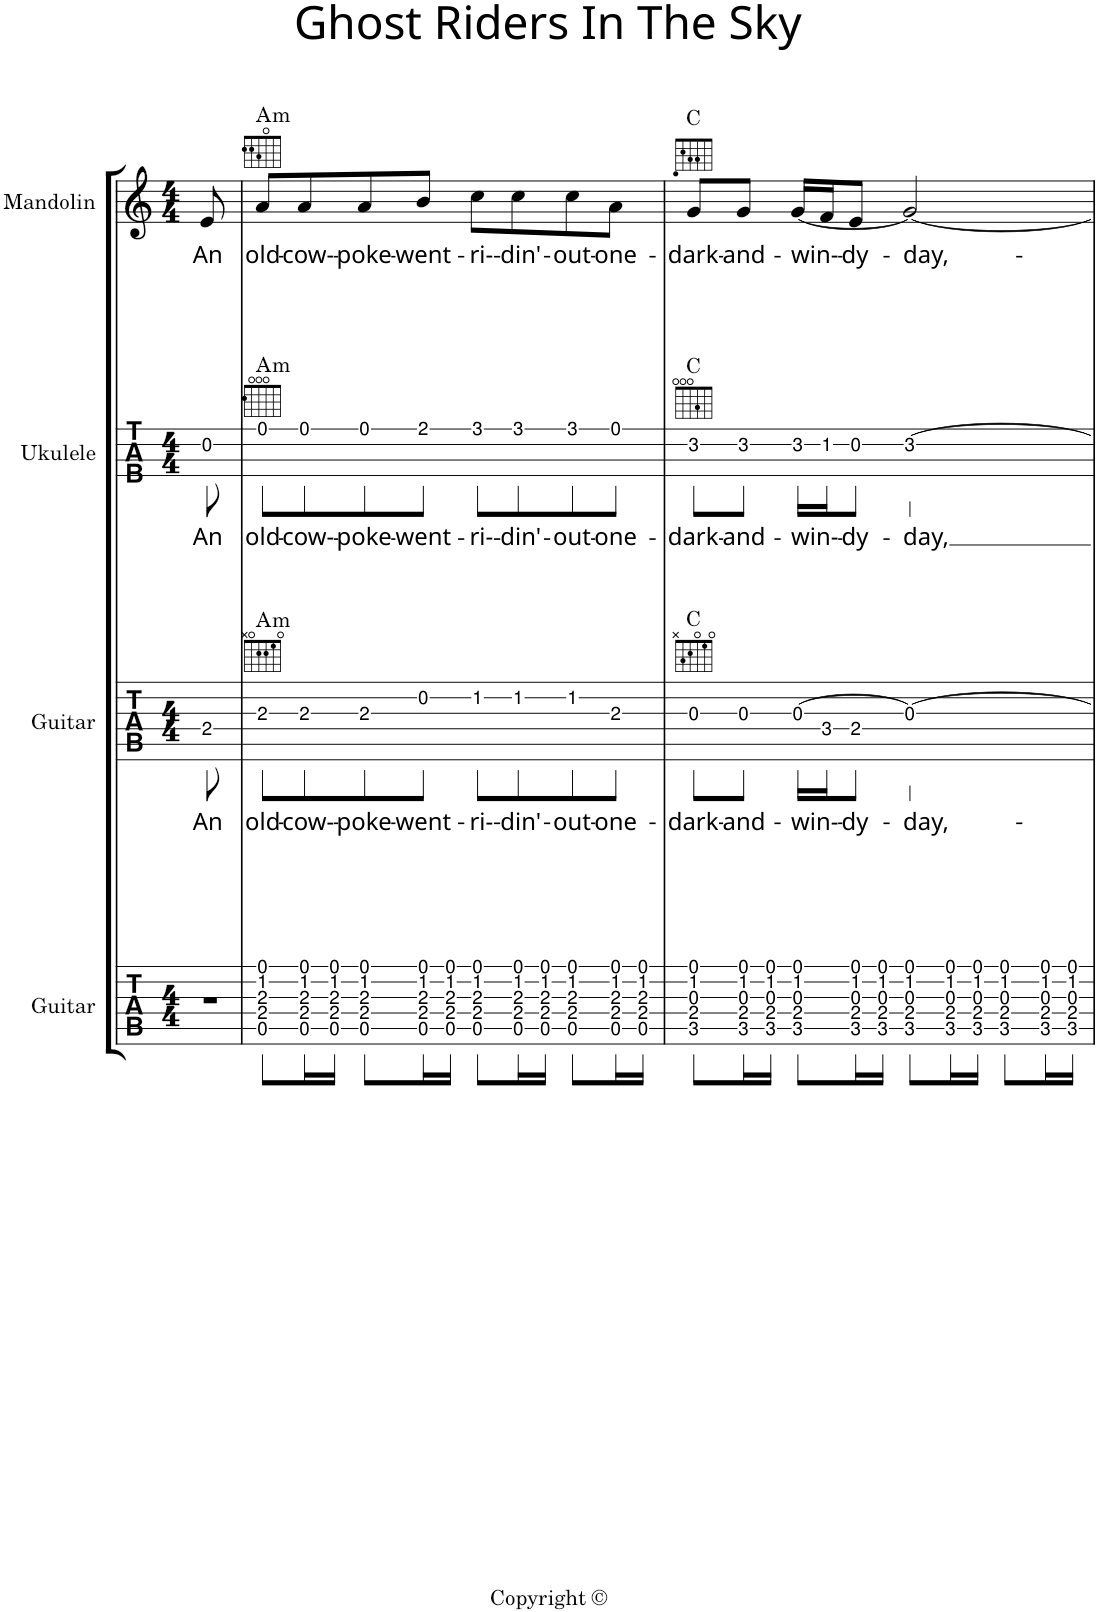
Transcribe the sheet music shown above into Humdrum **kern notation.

**kern	**kern	**text	**harte	**kern	**text	**harte	**kern	**text	**harte
*part4	*part3	*part3	*part3	*part2	*part2	*part2	*part1	*part1	*part1
*staff4	*staff3	*staff3	*	*staff2	*staff2	*	*staff1	*staff1	*
*I"Guitar	*I"Guitar	*	*	*I"Ukulele	*	*	*I"Mandolin	*	*
*stria6	*stria6	*	*	*stria4	*	*	*	*	*
*	*	*	*	*	*	*	*clefG2	*	*
*k[]	*k[]	*	*	*k[]	*	*	*k[]	*	*
*M4/4	*M4/4	*	*	*M4/4	*	*	*M4/4	*	*
=	=	=	=	=	=	=	=	=	=
!	!	!LO:LY:b	!	!	!LO:LY:b	!	!	!LO:LY:b	!
1r	8E\	An	.	8e\	An	.	8e/	An	.
.	2..ryy	.	.	2..ryy	.	.	2..ryy	.	.
=1	=1	=1	=1	=1	=1	=1	=1	=1	=1
*stria6	*stria6	*	*	*stria4	*	*	*	*	*
!	!	!LO:LY:b	!LO:H:kt=m	!	!LO:LY:b	!LO:H:kt=m	!	!LO:LY:b	!LO:H:kt=m
8AA\ 8E\ 8A\ 8c\ 8e\L	8A\L	old-	A:min	8a\L	old-	A:min	8a/L	old-	A:min
!	!	!LO:LY:b	!	!	!LO:LY:b	!	!	!LO:LY:b	!
16AA\ 16E\ 16A\ 16c\ 16e\L	8A\	-cow--	.	8a\	-cow--	.	8a/	-cow--	.
16AA\ 16E\ 16A\ 16c\ 16e\JJ	.	.	.	.	.	.	.	.	.
!	!	!LO:LY:b	!	!	!LO:LY:b	!	!	!LO:LY:b	!
8AA\ 8E\ 8A\ 8c\ 8e\L	8A\	-poke-	.	8a\	-poke-	.	8a/	-poke-	.
!	!	!LO:LY:b	!	!	!LO:LY:b	!	!	!LO:LY:b	!
16AA\ 16E\ 16A\ 16c\ 16e\L	8B\J	-went-	.	8b\J	-went-	.	8b/J	-went-	.
16AA\ 16E\ 16A\ 16c\ 16e\JJ	.	.	.	.	.	.	.	.	.
!	!	!LO:LY:b	!	!	!LO:LY:b	!	!	!LO:LY:b	!
8AA\ 8E\ 8A\ 8c\ 8e\L	8c\L	-ri--	.	8cc\L	-ri--	.	8cc\L	-ri--	.
!	!	!LO:LY:b	!	!	!LO:LY:b	!	!	!LO:LY:b	!
16AA\ 16E\ 16A\ 16c\ 16e\L	8c\	-din'-	.	8cc\	-din'-	.	8cc\	-din'-	.
16AA\ 16E\ 16A\ 16c\ 16e\JJ	.	.	.	.	.	.	.	.	.
!	!	!LO:LY:b	!	!	!LO:LY:b	!	!	!LO:LY:b	!
8AA\ 8E\ 8A\ 8c\ 8e\L	8c\	-out-	.	8cc\	-out-	.	8cc\	-out-	.
!	!	!LO:LY:b	!	!	!LO:LY:b	!	!	!LO:LY:b	!
16AA\ 16E\ 16A\ 16c\ 16e\L	8A\J	-one-	.	8a\J	-one-	.	8a\J	-one-	.
16AA\ 16E\ 16A\ 16c\ 16e\JJ	.	.	.	.	.	.	.	.	.
=2	=2	=2	=2	=2	=2	=2	=2	=2	=2
!	!	!LO:LY:b	!	!	!LO:LY:b	!	!	!LO:LY:b	!
8C\ 8E\ 8G\ 8c\ 8e\L	8G\L	-dark-	C:maj	8g\L	-dark-	C:maj	8g/L	-dark-	C:maj
!	!	!LO:LY:b	!	!	!LO:LY:b	!	!	!LO:LY:b	!
16C\ 16E\ 16G\ 16c\ 16e\L	8G\J	-and-	.	8g\J	-and-	.	8g/J	-and-	.
16C\ 16E\ 16G\ 16c\ 16e\JJ	.	.	.	.	.	.	.	.	.
!	!	!LO:LY:b	!	!	!LO:LY:b	!	!	!LO:LY:b	!
8C\ 8E\ 8G\ 8c\ 8e\L	[16G\LL	-win--	.	16g\LL	-win--	.	[16g/LL	-win--	.
.	16F\J	.	.	16f\J	.	.	16f/J	.	.
!	!	!LO:LY:b	!	!	!LO:LY:b	!	!	!LO:LY:b	!
16C\ 16E\ 16G\ 16c\ 16e\L	8E\J	-dy-	.	8e\J	-dy-	.	8e/J	-dy-	.
16C\ 16E\ 16G\ 16c\ 16e\JJ	.	.	.	.	.	.	.	.	.
!	!	!LO:LY:b	!	!	!LO:LY:b	!	!	!LO:LY:b	!
8C\ 8E\ 8G\ 8c\ 8e\L	2G\_	-day,-	.	[2g\	-day,	.	2g/_	-day,-	.
16C\ 16E\ 16G\ 16c\ 16e\L	.	.	.	.	.	.	.	.	.
16C\ 16E\ 16G\ 16c\ 16e\JJ	.	.	.	.	.	.	.	.	.
8C\ 8E\ 8G\ 8c\ 8e\L	.	.	.	.	.	.	.	.	.
16C\ 16E\ 16G\ 16c\ 16e\L	.	.	.	.	.	.	.	.	.
16C\ 16E\ 16G\ 16c\ 16e\JJ	.	.	.	.	.	.	.	.	.
=	=	=	=	=	=	=	=	=	=
*-	*-	*-	*-	*-	*-	*-	*-	*-	*-
